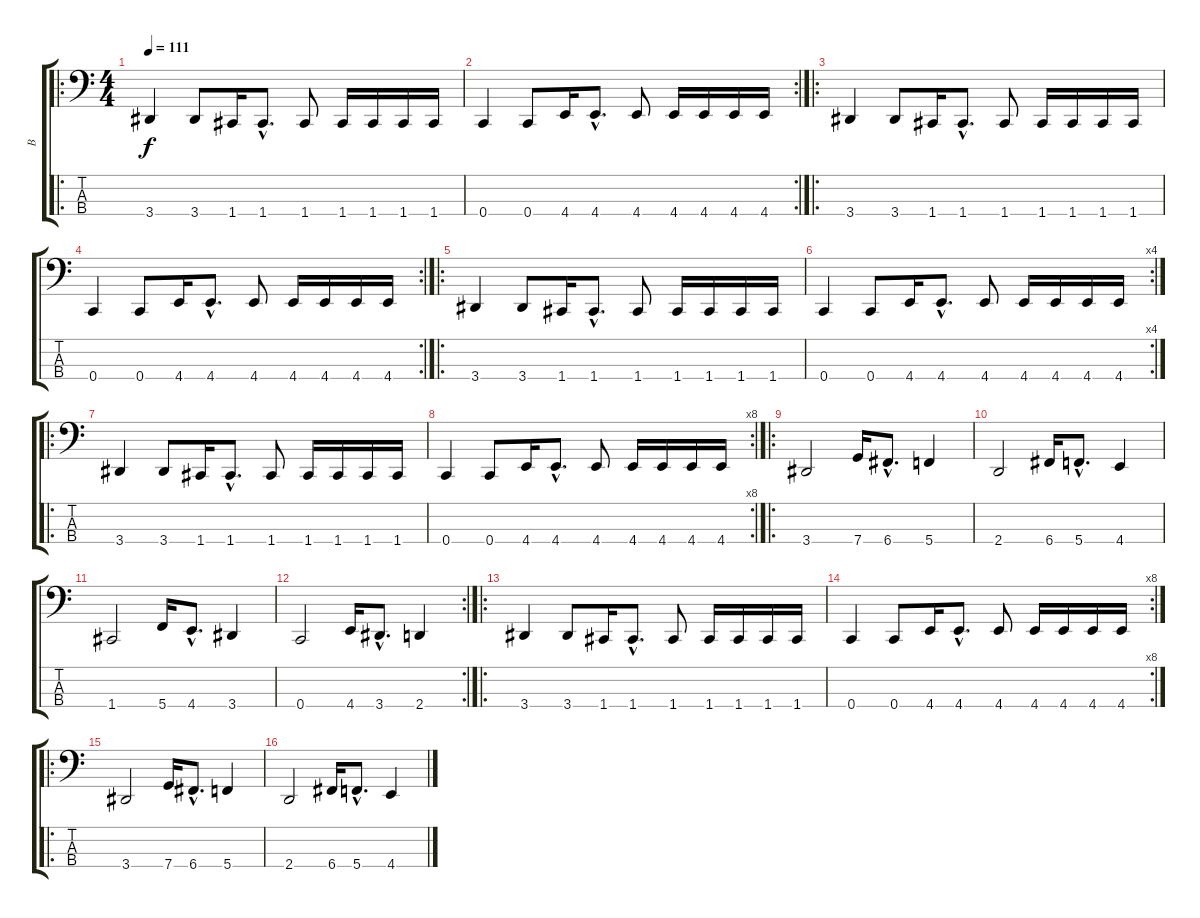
\track ("B" "B") {instrument electricbassfinger}
\staff {score tabs}
\tuning (F2 C2 G1 C1) {hide}
\ro
\ts (4 4)
\tempo 111
\clef f4
\ks c
3.4.4{dy f instrument electricbassfinger} 3.4.8 1.4.16 1.4{hac}.8{d} 1.4.8 1.4.16 1.4.16 1.4.16 1.4.16 |
\rc 2
0.4.4 0.4.8 4.4.16 4.4{hac}.8{d} 4.4.8 4.4.16 4.4.16 4.4.16 4.4.16 |
\ro
3.4.4 3.4.8 1.4.16 1.4{hac}.8{d} 1.4.8 1.4.16 1.4.16 1.4.16 1.4.16 |
\rc 2
0.4.4 0.4.8 4.4.16 4.4{hac}.8{d} 4.4.8 4.4.16 4.4.16 4.4.16 4.4.16 |
\ro
3.4.4 3.4.8 1.4.16 1.4{hac}.8{d} 1.4.8 1.4.16 1.4.16 1.4.16 1.4.16 |
\rc 4
0.4.4 0.4.8 4.4.16 4.4{hac}.8{d} 4.4.8 4.4.16 4.4.16 4.4.16 4.4.16 |
\ro
3.4.4 3.4.8 1.4.16 1.4{hac}.8{d} 1.4.8 1.4.16 1.4.16 1.4.16 1.4.16 |
\rc 8
0.4.4 0.4.8 4.4.16 4.4{hac}.8{d} 4.4.8 4.4.16 4.4.16 4.4.16 4.4.16 |
\ro
3.4.2 7.4.16 6.4{hac}.8{d} 5.4.4 |
2.4.2 6.4.16 5.4{hac}.8{d} 4.4.4 |
1.4.2 5.4.16 4.4{hac}.8{d} 3.4.4 |
\rc 2
0.4.2 4.4.16 3.4{hac}.8{d} 2.4.4 |
\ro
3.4.4 3.4.8 1.4.16 1.4{hac}.8{d} 1.4.8 1.4.16 1.4.16 1.4.16 1.4.16 |
\rc 8
0.4.4 0.4.8 4.4.16 4.4{hac}.8{d} 4.4.8 4.4.16 4.4.16 4.4.16 4.4.16 |
\ro
3.4.2 7.4.16 6.4{hac}.8{d} 5.4.4 |
2.4.2 6.4.16 5.4{hac}.8{d} 4.4.4
